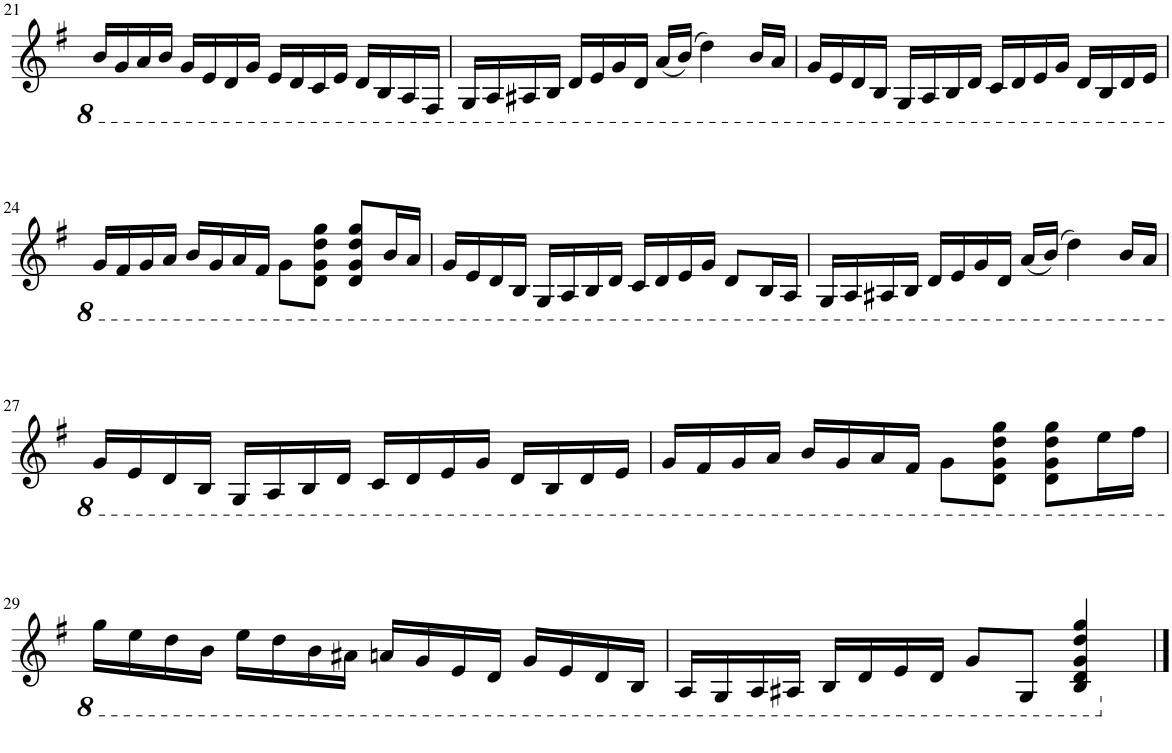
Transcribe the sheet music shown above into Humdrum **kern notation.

**kern
*part1
*staff1
*I"Piano
*I'Pno.
!!LO:PB:g=z
*clefG2
*k[f#]
*M4/4
=21
16B/LL
16G/
16A/
16B/JJ
16G/LL
16E/
16D/
16G/JJ
16E/LL
16D/
16C/
16E/JJ
16D/LL
16BB/
16AA/
16FF#/JJ
=22
16GG/LL
16AA/
16AA#X/
16BB/JJ
16D/LL
16E/
16G/
16D/JJ
(16A/LL
(16B/JJ)
4d\)
16B/LL
16A/JJ
=23
16G/LL
16E/
16D/
16BB/JJ
16GG/LL
16AA/
16BB/
16D/JJ
16C/LL
16D/
16E/
16G/JJ
16D/LL
16BB/
16D/
16E/JJ
!!LO:LB:g=z
=24
16G/LL
16F#/
16G/
16A/JJ
16B/LL
16G/
16A/
16F#/JJ
8G\L
8D\ 8G\ 8d\ 8g\J
8D/ 8G/ 8d/ 8g/L
16B/L
16A/JJ
=25
16G/LL
16E/
16D/
16BB/JJ
16GG/LL
16AA/
16BB/
16D/JJ
16C/LL
16D/
16E/
16G/JJ
8D/L
16BB/L
16AA/JJ
=26
16GG/LL
16AA/
16AA#X/
16BB/JJ
16D/LL
16E/
16G/
16D/JJ
(16A/LL
(16B/JJ)
4d\)
16B/LL
16A/JJ
!!LO:LB:g=z
=27
16G/LL
16E/
16D/
16BB/JJ
16GG/LL
16AA/
16BB/
16D/JJ
16C/LL
16D/
16E/
16G/JJ
16D/LL
16BB/
16D/
16E/JJ
=28
16G/LL
16F#/
16G/
16A/JJ
16B/LL
16G/
16A/
16F#/JJ
8G\L
8D\ 8G\ 8d\ 8g\J
8D\ 8G\ 8d\ 8g\L
16e\L
16f#\JJ
!!LO:LB:g=z
=29
16g\LL
16e\
16d\
16B\JJ
16e\LL
16d\
16B\
16A#X\JJ
16An/LL
16G/
16E/
16D/JJ
16G/LL
16E/
16D/
16BB/JJ
=30
16AA/LL
16GG/
16AA/
16AA#X/JJ
16BB/LL
16D/
16E/
16D/JJ
8G/L
8GG/J
4BB/ 4D/ 4G/ 4d/ 4g/
==
*-
